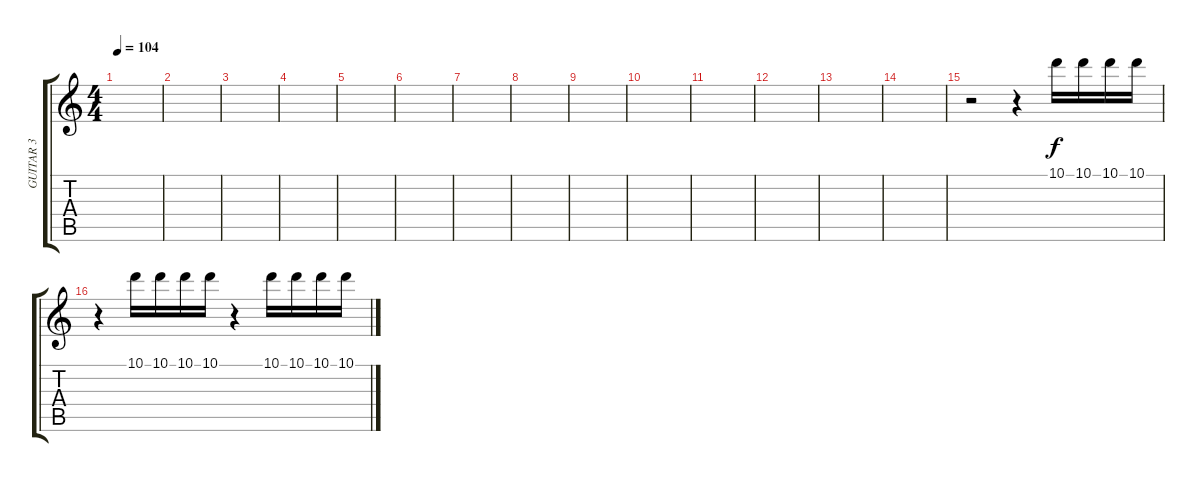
\track ("GUITAR 3" "GUITAR 3") {instrument distortionguitar}
\staff {score tabs}
\tuning (E4 B3 G3 D3 A2 D2) {hide}
\ts (4 4)
\tempo 104
\clef g2
\ks c
|
|
|
|
|
|
|
|
|
|
|
|
|
|
r.2 r.4 10.1.16 10.1.16 10.1.16 10.1.16 |
r.4 10.1.16 10.1.16 10.1.16 10.1.16 r.4 10.1.16 10.1.16 10.1.16 10.1.16
